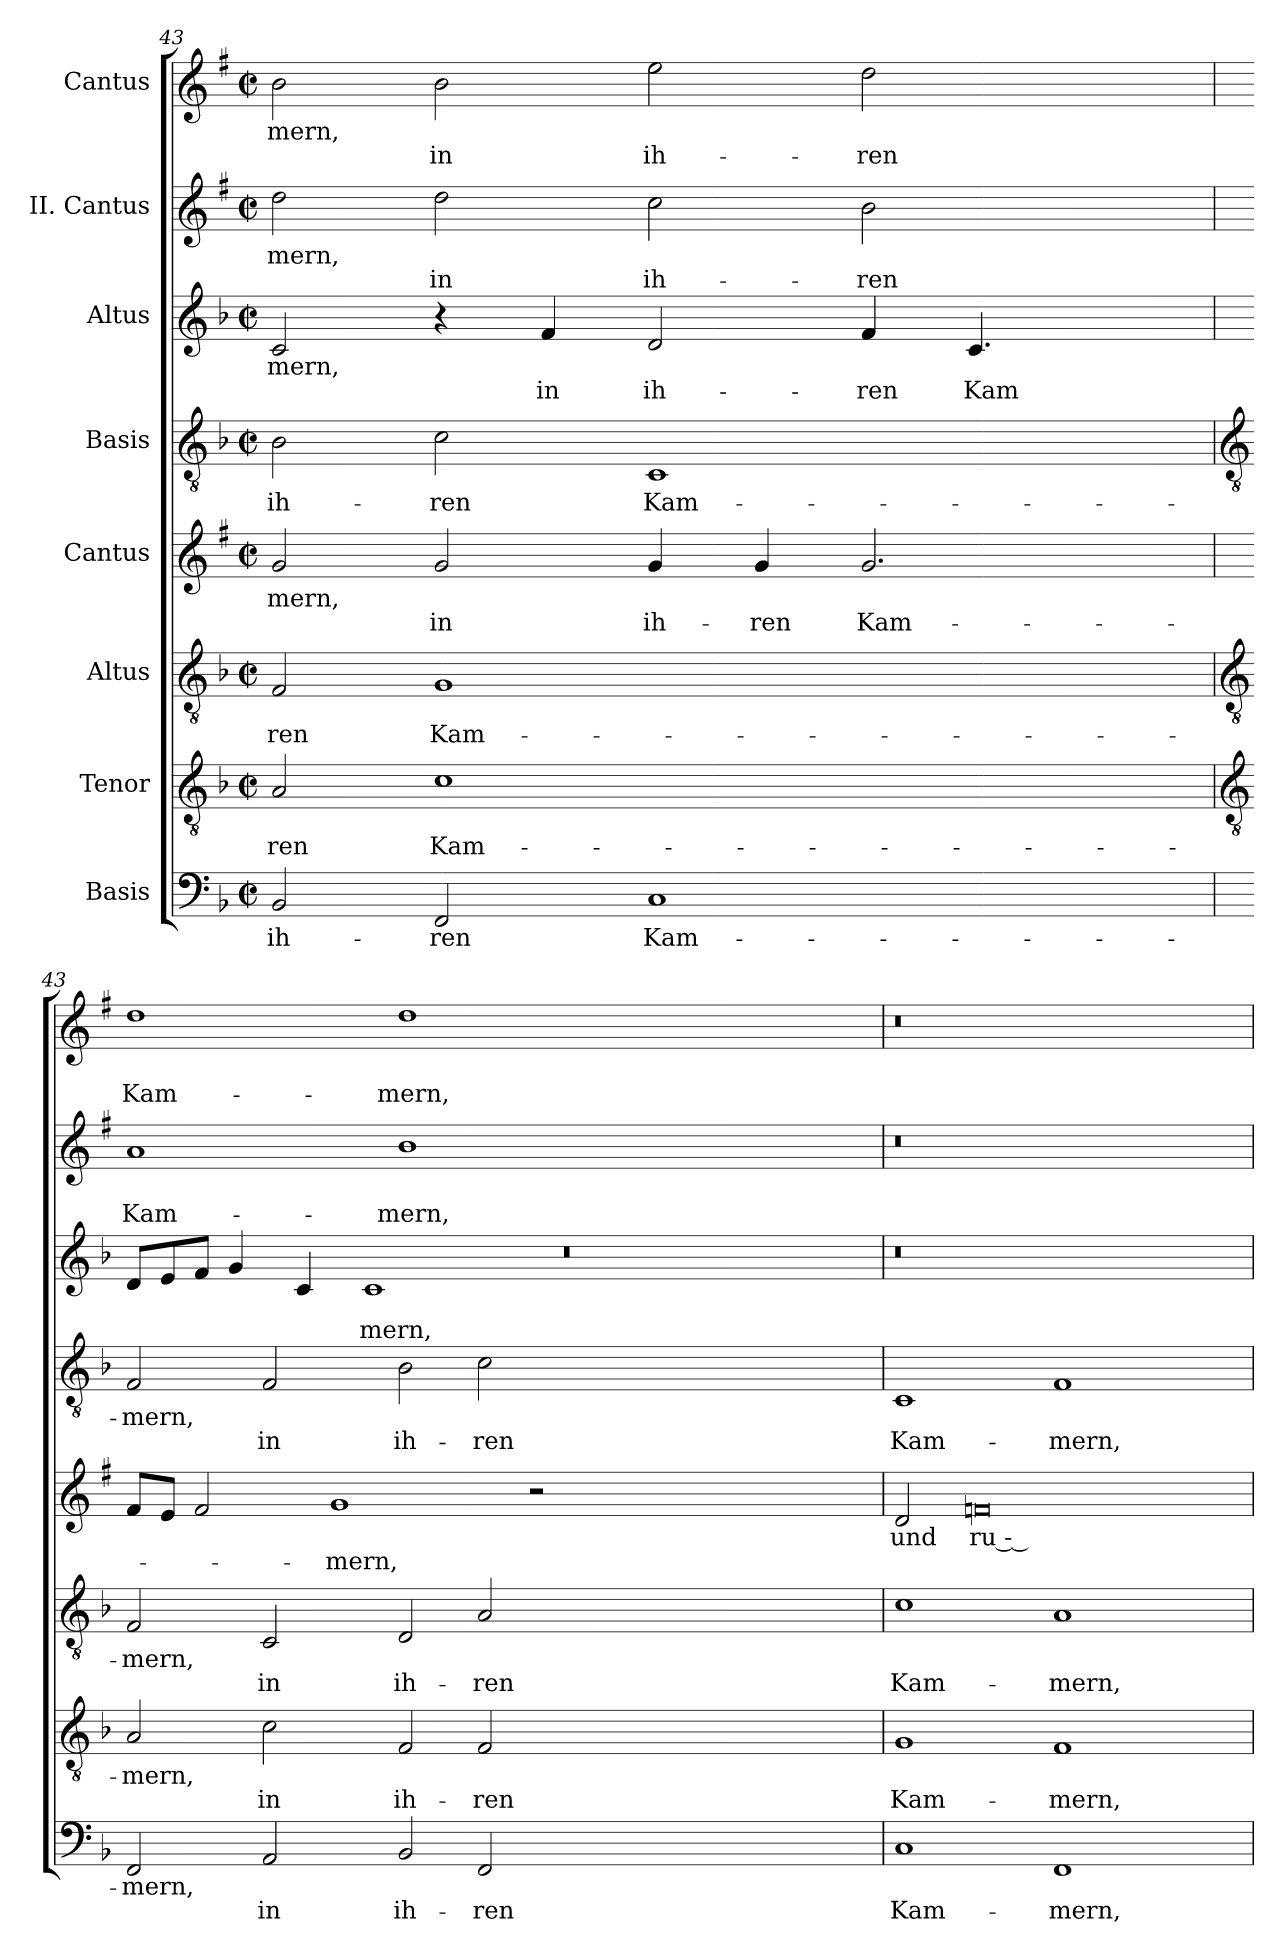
**kern	**text	**text	**kern	**text	**text	**kern	**text	**text	**kern	**text	**text	**kern	**text	**text	**kern	**text	**text	**kern	**text	**text	**kern	**text	**text
*part8	*part8	*part8	*part7	*part7	*part7	*part6	*part6	*part6	*part5	*part5	*part5	*part4	*part4	*part4	*part3	*part3	*part3	*part2	*part2	*part2	*part1	*part1	*part1
*staff8	*staff8	*staff8	*staff7	*staff7	*staff7	*staff6	*staff6	*staff6	*staff5	*staff5	*staff5	*staff4	*staff4	*staff4	*staff3	*staff3	*staff3	*staff2	*staff2	*staff2	*staff1	*staff1	*staff1
*I"Basis	*	*	*I"Tenor	*	*	*I"Altus	*	*	*I"Cantus	*	*	*I"Basis	*	*	*I"Altus	*	*	*I"II. Cantus	*	*	*I"Cantus	*	*
!!LO:LB:g=z
*clefF4	*	*	*clefGv2	*	*	*clefGv2	*	*	*clefG2	*	*	*clefGv2	*	*	*clefG2	*	*	*clefG2	*	*	*clefG2	*	*
*	*	*	*	*	*	*	*	*	*ITrd1c2	*	*	*	*	*	*	*	*	*ITrd1c2	*	*	*ITrd1c2	*	*
*k[b-]	*	*	*k[b-]	*	*	*k[b-]	*	*	*k[b-]	*	*	*k[b-]	*	*	*k[b-]	*	*	*k[b-]	*	*	*k[b-]	*	*
*F:	*	*	*F:	*	*	*F:	*	*	*F:	*	*	*F:	*	*	*F:	*	*	*F:	*	*	*F:	*	*
*M4/2	*	*	*M4/2	*	*	*M4/2	*	*	*M4/2	*	*	*M4/2	*	*	*M4/2	*	*	*M4/2	*	*	*M4/2	*	*
*met(c|)	*	*	*met(c|)	*	*	*met(c|)	*	*	*met(c|)	*	*	*met(c|)	*	*	*met(c|)	*	*	*met(c|)	*	*	*met(c|)	*	*
=43	=43	=43	=43	=43	=43	=43	=43	=43	=43	=43	=43	=43	=43	=43	=43	=43	=43	=43	=43	=43	=43	=43	=43
!	!LO:LY:b	!	!	!LO:LY:b	!	!	!LO:LY:b	!	!	!LO:LY:b	!	!	!LO:LY:b	!	!	!LO:LY:b	!	!	!LO:LY:b	!	!	!LO:LY:b	!
*	*	*	*	*	*	*	*	*	*	*	*	*	*	*	*	*	*	*	*	*	*^	*	*
2BB-	ih-	.	2A	-ren	.	2F	-ren	.	2f	-mern,	.	2B-	ih-	.	2c	mern,	.	2cc	-mern,	.	2a	1ryy	-mern,	.
!	!LO:LY:b	!	!	!LO:LY:b	!	!	!LO:LY:b	!	!	!	!LO:LY:b	!	!LO:LY:b	!	!	!	!	!	!	!LO:LY:b	!	!	!	!LO:LY:b
2FF	-ren	.	1c	Kam-	.	1G	Kam-	.	2f	.	in	2c	-ren	.	4r	.	.	2cc	.	in	2a	.	.	in
!	!	!	!	!	!	!	!	!	!	!	!	!	!	!	!	!	!LO:LY:b	!	!	!	!	!	!	!
.	.	.	.	.	.	.	.	.	.	.	.	.	.	.	4f	.	in	.	.	.	.	.	.	.
!	!LO:LY:b	!	!	!	!	!	!	!	!	!	!LO:LY:b	!	!LO:LY:b	!	!	!	!LO:LY:b	!	!	!LO:LY:b	!	!	!	!LO:LY:b
1C	Kam-	.	.	.	.	.	.	.	4f	.	ih-	1C	Kam-	.	2d	.	ih-	2b-	.	ih-	2dd	2ryy	.	ih-
!	!	!	!	!	!	!	!	!	!	!	!LO:LY:b	!	!	!	!	!	!	!	!	!	!	!	!	!
.	.	.	.	.	.	.	.	.	4f	.	-ren	.	.	.	.	.	.	.	.	.	.	.	.	.
!	!	!	!	!	!	!	!	!	!	!	!LO:LY:b	!	!	!	!	!	!LO:LY:b	!	!	!LO:LY:b	!	!	!	!LO:LY:b
.	.	.	2.ryy	.	.	2.ryy	.	.	2.f	.	Kam-	.	.	.	4f	.	-ren	2a	.	-ren	2cc	4ryy	.	-ren
!	!	!	!	!	!	!	!	!	!	!	!	!	!	!	!	!	!LO:LY:b	!	!	!	!	!	!	!
.	.	.	.	.	.	.	.	.	.	.	.	.	.	.	4.c	.	Kam	.	.	.	.	4ryy	.	.
4ryy	.	.	.	.	.	.	.	.	.	.	.	4ryy	.	.	.	.	.	4ryy	.	.	4ryy	4ryy	.	.
.	.	.	.	.	.	.	.	.	.	.	.	.	.	.	8ryy	.	.	.	.	.	.	.	.	.
!!LO:LB:g=z	!!
=43A	=43A	=43A	=43A	=43A	=43A	=43A	=43A	=43A	=43A	=43A	=43A	=43A	=43A	=43A	=43A	=43A	=43A	=43A	=43A	=43A	=43A	=43A	=43A	=43A
*	*	*	*clefGv2	*	*	*clefGv2	*	*	*	*	*	*clefGv2	*	*	*	*	*	*	*	*	*	*	*	*
!	!LO:LY:b	!	!	!LO:LY:b	!	!	!LO:LY:b	!	!	!	!	!	!LO:LY:b	!	!	!	!	!	!	!LO:LY:b	!	!	!	!LO:LY:b
2FF	-mern,	.	2A	-mern,	.	2F	-mern,	.	8eL	.	.	2F	-mern,	.	8dL	.	.	1g	.	Kam-	1cc	1...ryy	.	Kam-
.	.	.	.	.	.	.	.	.	8dJ	.	.	.	.	.	8e	.	.	.	.	.	.	.	.	.
.	.	.	.	.	.	.	.	.	2e	.	.	.	.	.	8fJ	.	.	.	.	.	.	.	.	.
.	.	.	.	.	.	.	.	.	.	.	.	.	.	.	4g	.	.	.	.	.	.	.	.	.
!	!	!LO:LY:b	!	!	!LO:LY:b	!	!	!LO:LY:b	!	!	!	!	!	!LO:LY:b	!	!	!	!	!	!	!	!	!	!
2AA	.	in	2c	.	in	2C	.	in	.	.	.	2F	.	in	.	.	.	.	.	.	.	.	.	.
.	.	.	.	.	.	.	.	.	.	.	.	.	.	.	4c	.	.	.	.	.	.	.	.	.
!	!	!	!	!	!	!	!	!	!	!	!LO:LY:b	!	!	!	!	!	!	!	!	!	!	!	!	!
.	.	.	.	.	.	.	.	.	1f	.	-mern,	.	.	.	.	.	.	.	.	.	.	.	.	.
!	!	!	!	!	!	!	!	!	!	!	!	!	!	!	!	!	!LO:LY:b	!	!	!	!	!	!	!
.	.	.	.	.	.	.	.	.	.	.	.	.	.	.	1c	.	mern,	.	.	.	.	.	.	.
!	!	!LO:LY:b	!	!	!LO:LY:b	!	!	!LO:LY:b	!	!	!	!	!	!LO:LY:b	!	!	!	!	!	!LO:LY:b	!	!	!	!LO:LY:b
2BB-	.	ih-	2F	.	ih-	2D	.	ih-	.	.	.	2B-	.	ih-	.	.	.	1a	.	-mern,	1cc	.	.	-mern,
!	!	!LO:LY:b	!	!	!LO:LY:b	!	!	!LO:LY:b	!	!	!	!	!	!LO:LY:b	!	!	!	!	!	!	!	!	!	!
2FF	.	-ren	2F	.	-ren	2A	.	-ren	.	.	.	2c	.	-ren	.	.	.	.	.	.	.	.	.	.
.	.	.	.	.	.	.	.	.	2r	.	.	.	.	.	.	.	.	.	.	.	.	.	.	.
.	.	.	.	.	.	.	.	.	.	.	.	.	.	.	0r	.	.	.	.	.	.	0ryy	.	.
1...ryy	.	.	1...ryy	.	.	1...ryy	.	.	.	.	.	1...ryy	.	.	.	.	.	1...ryy	.	.	1...ryy	.	.	.
.	.	.	.	.	.	.	.	.	1ryy	.	.	.	.	.	.	.	.	.	.	.	.	.	.	.
.	.	.	.	.	.	.	.	.	2ryy	.	.	.	.	.	.	.	.	.	.	.	.	.	.	.
.	.	.	.	.	.	.	.	.	8ryy	.	.	.	.	.	.	.	.	.	.	.	.	.	.	.
=44A	=44A	=44A	=44A	=44A	=44A	=44A	=44A	=44A	=44A	=44A	=44A	=44A	=44A	=44A	=44A	=44A	=44A	=44A	=44A	=44A	=44A	=44A	=44A	=44A
!	!	!LO:LY:b	!	!	!LO:LY:b	!	!	!LO:LY:b	!	!LO:LY:b	!	!	!	!LO:LY:b	!	!	!	!	!	!	!	!	!	!
1C	.	Kam-	1G	.	Kam-	1c	.	Kam-	2c	und	.	1C	.	Kam-	0r	.	.	0r	.	.	0r	2ryy	.	.
!	!	!	!	!	!	!	!	!	!	!LO:LY:b	!	!	!	!	!	!	!	!	!	!	!	!	!	!
.	.	.	.	.	.	.	.	.	0e-X	ru - - -	.	.	.	.	.	.	.	.	.	.	.	0ryy	.	.
!	!	!LO:LY:b	!	!	!LO:LY:b	!	!	!LO:LY:b	!	!	!	!	!	!LO:LY:b	!	!	!	!	!	!	!	!	!	!
1FF	.	-mern,	1F	.	-mern,	1A	.	-mern,	.	.	.	1F	.	-mern,	.	.	.	.	.	.	.	.	.	.
2ryy	.	.	2ryy	.	.	2ryy	.	.	.	.	.	2ryy	.	.	2ryy	.	.	2ryy	.	.	2ryy	.	.	.
*	*	*	*	*	*	*	*	*	*	*	*	*	*	*	*	*	*	*	*	*	*v	*v	*	*
=	=	=	=	=	=	=	=	=	=	=	=	=	=	=	=	=	=	=	=	=	=	=	=
*-	*-	*-	*-	*-	*-	*-	*-	*-	*-	*-	*-	*-	*-	*-	*-	*-	*-	*-	*-	*-	*-	*-	*-
